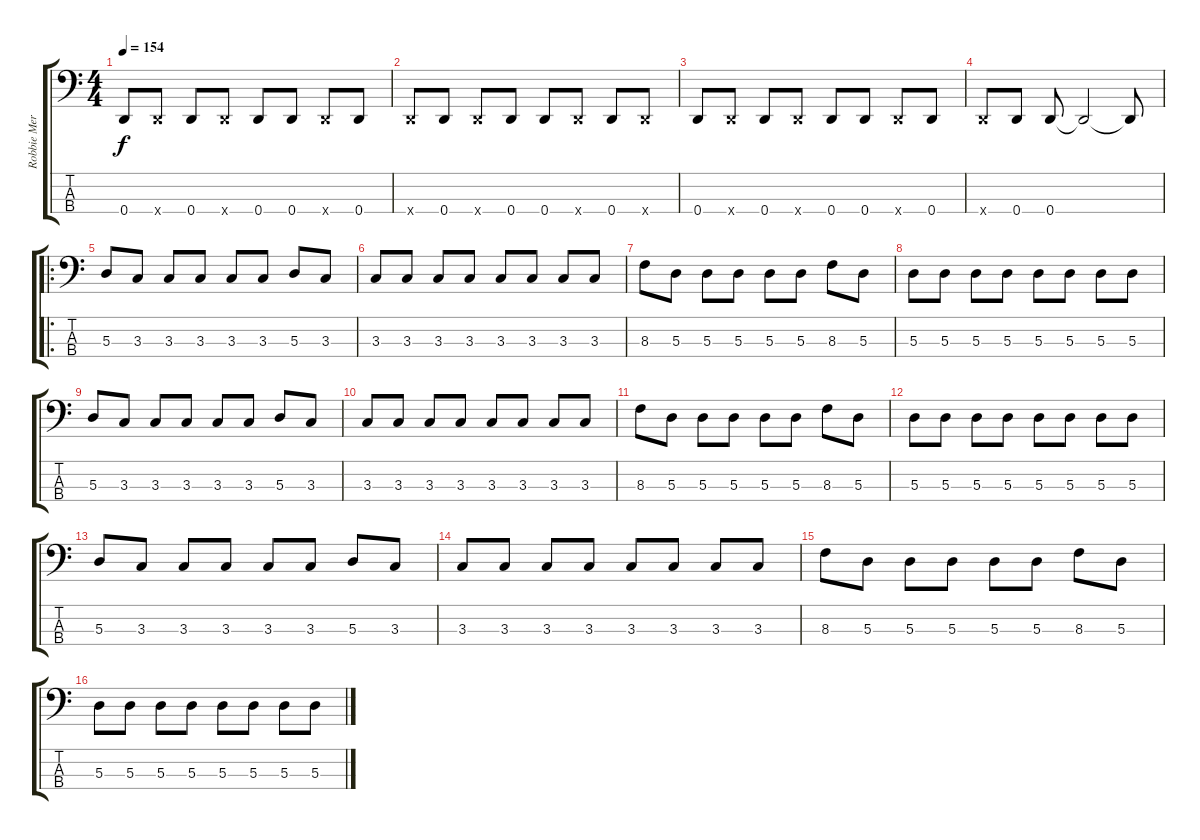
\track ("Robbie Merrill" "Robbie Mer") {instrument electricbasspick}
\staff {score tabs}
\tuning (G2 D2 A1 D1) {hide}
\ts (4 4)
\tempo 154
\clef f4
\ks c
0.4.8{dy f} 0.4{x}.8 0.4.8 0.4{x}.8 0.4.8 0.4.8 0.4{x}.8 0.4.8 |
0.4{x}.8 0.4.8 0.4{x}.8 0.4.8 0.4.8 0.4{x}.8 0.4.8 0.4{x}.8 |
0.4.8 0.4{x}.8 0.4.8 0.4{x}.8 0.4.8 0.4.8 0.4{x}.8 0.4.8 |
0.4{x}.8 0.4.8 0.4.8 0.4{t}.2 0.4{t}.8 |
\ro
5.3.8 3.3.8 3.3.8 3.3.8 3.3.8 3.3.8 5.3.8 3.3.8 |
3.3.8 3.3.8 3.3.8 3.3.8 3.3.8 3.3.8 3.3.8 3.3.8 |
8.3.8 5.3.8 5.3.8 5.3.8 5.3.8 5.3.8 8.3.8 5.3.8 |
5.3.8 5.3.8 5.3.8 5.3.8 5.3.8 5.3.8 5.3.8 5.3.8 |
5.3.8 3.3.8 3.3.8 3.3.8 3.3.8 3.3.8 5.3.8 3.3.8 |
3.3.8 3.3.8 3.3.8 3.3.8 3.3.8 3.3.8 3.3.8 3.3.8 |
8.3.8 5.3.8 5.3.8 5.3.8 5.3.8 5.3.8 8.3.8 5.3.8 |
5.3.8 5.3.8 5.3.8 5.3.8 5.3.8 5.3.8 5.3.8 5.3.8 |
5.3.8 3.3.8 3.3.8 3.3.8 3.3.8 3.3.8 5.3.8 3.3.8 |
3.3.8 3.3.8 3.3.8 3.3.8 3.3.8 3.3.8 3.3.8 3.3.8 |
8.3.8 5.3.8 5.3.8 5.3.8 5.3.8 5.3.8 8.3.8 5.3.8 |
5.3.8 5.3.8 5.3.8 5.3.8 5.3.8 5.3.8 5.3.8 5.3.8
